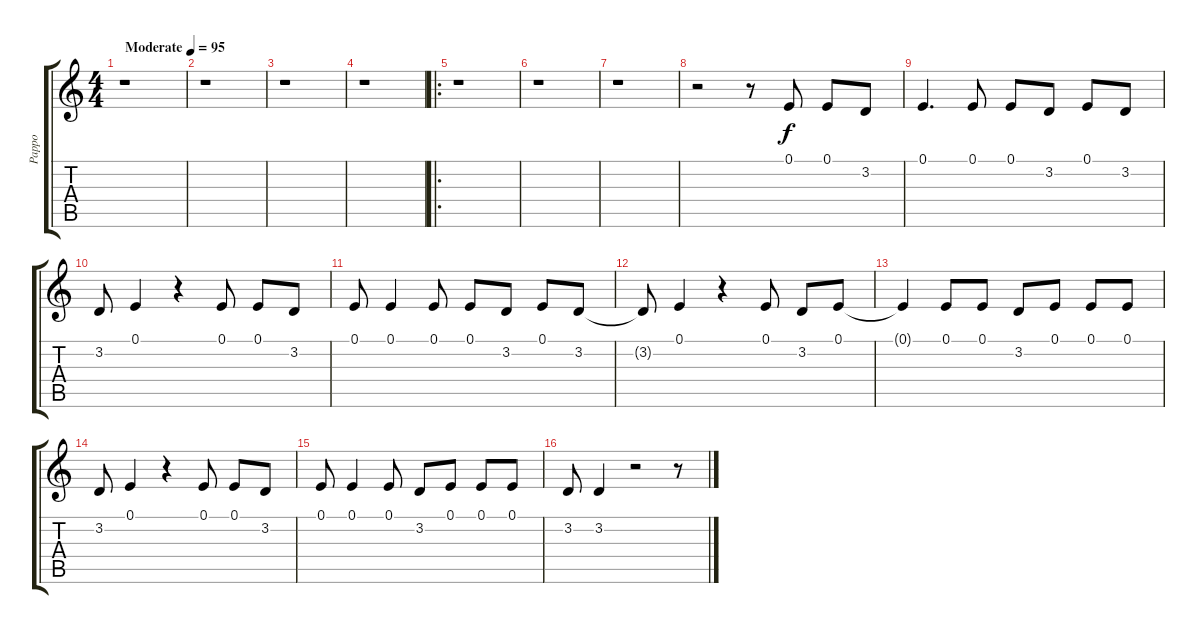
\track ("Pappo" "Pappo") {instrument sopranosax}
\staff {score tabs}
\tuning (E4 B3 G3 D3 A2 E2) {hide}
\ts (4 4)
\tempo (95 "Moderate")
\clef g2
\ks c
r.1{dy f instrument sopranosax} |
r.1 |
r.1 |
r.1 |
\ro
r.1 |
r.1 |
r.1 |
r.2 r.8 0.1.8 0.1.8 3.2.8 |
0.1.4{d} 0.1.8 0.1.8 3.2.8 0.1.8 3.2.8 |
3.2.8 0.1.4 r.4 0.1.8 0.1.8 3.2.8 |
0.1.8 0.1.4 0.1.8 0.1.8 3.2.8 0.1.8 3.2.8 |
3.2{t}.8 0.1.4 r.4 0.1.8 3.2.8 0.1.8 |
0.1{t}.4 0.1.8 0.1.8 3.2.8 0.1.8 0.1.8 0.1.8 |
3.2.8 0.1.4 r.4 0.1.8 0.1.8 3.2.8 |
0.1.8 0.1.4 0.1.8 3.2.8 0.1.8 0.1.8 0.1.8 |
3.2.8 3.2.4 r.2 r.8
